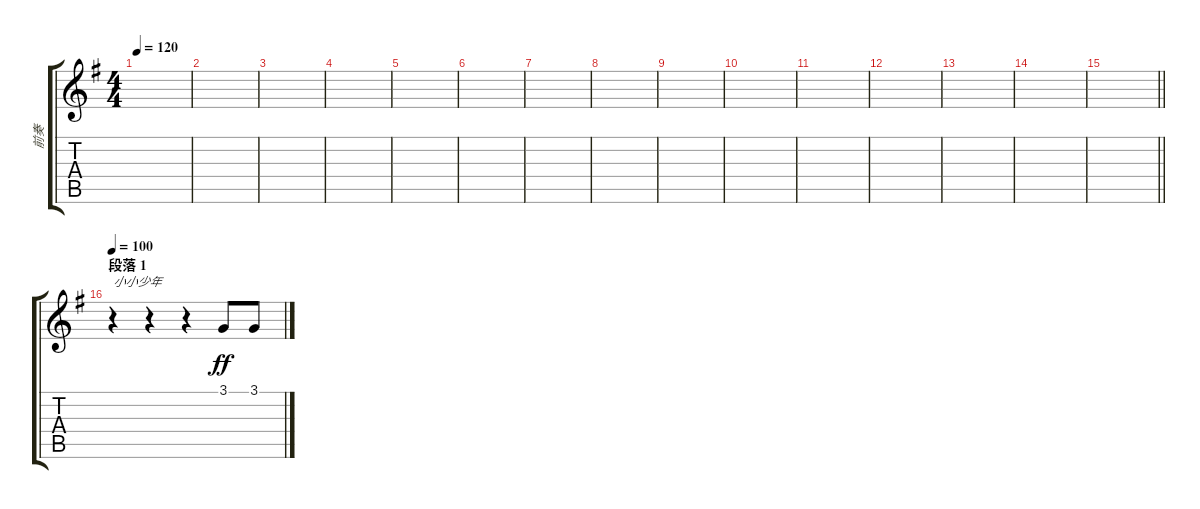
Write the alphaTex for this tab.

\track ("前奏" "前奏") {instrument synthvoice}
\staff {score tabs}
\tuning (E4 B3 G3 D3 A2 E2) {hide}
\ts (4 4)
\tempo 120
\clef g2
\ks g
|
|
|
|
|
|
|
|
|
|
|
|
|
|
\barLineRight lightlight
|
\section ("" "段落 1")
\tempo 100
r.4{txt "小小少年"} r.4 r.4 3.1.8{dy ff} 3.1.8
